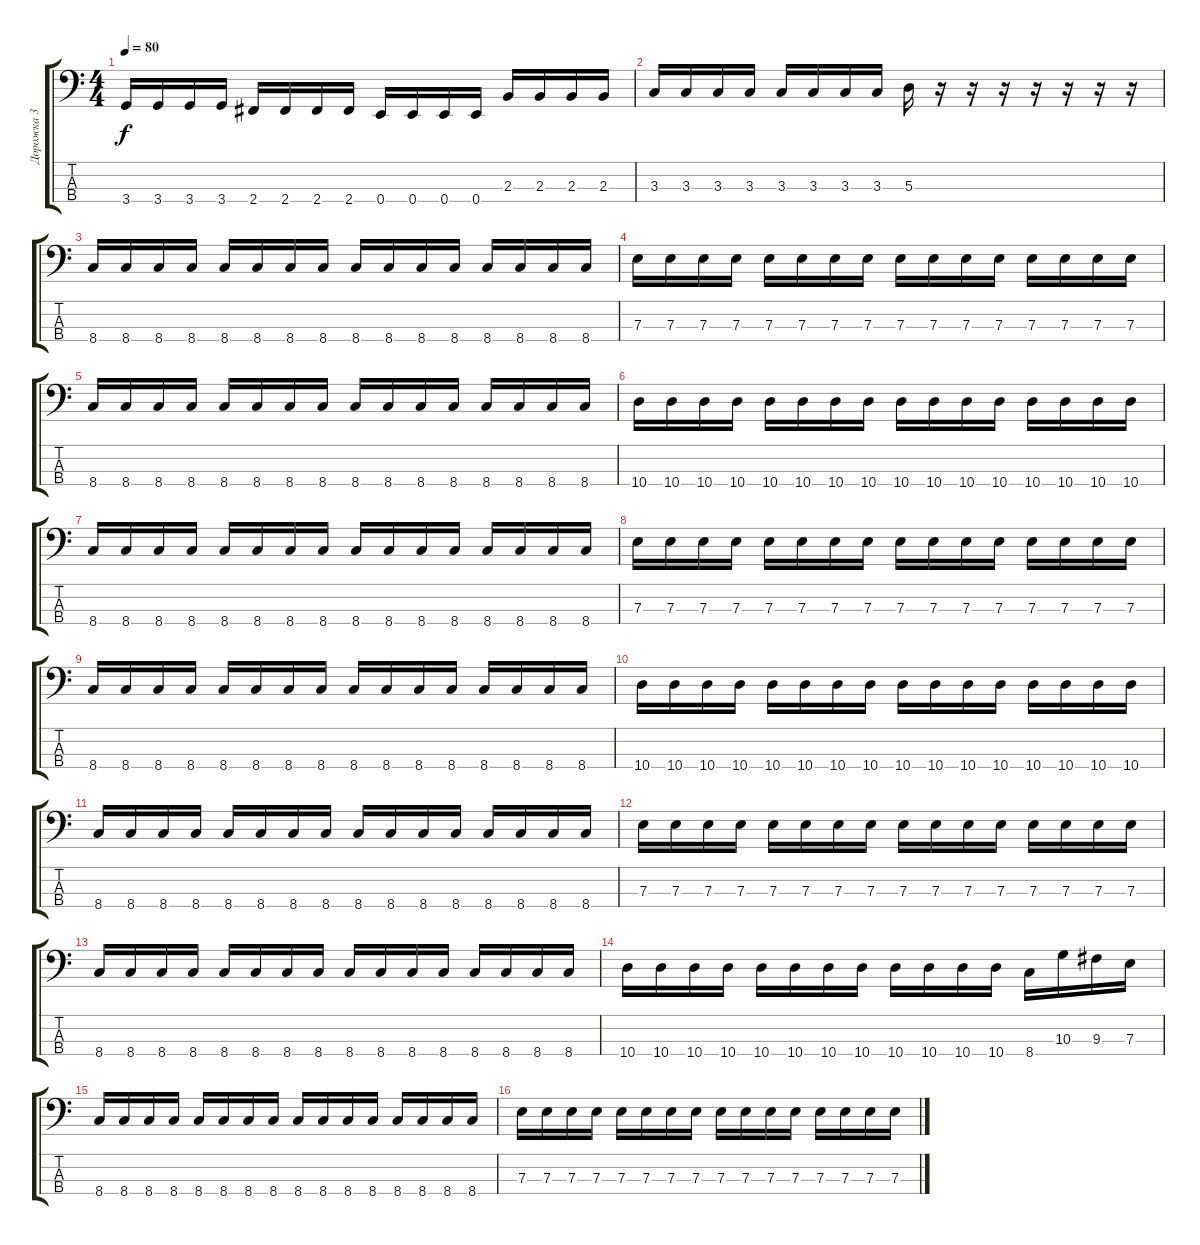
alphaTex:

\track ("Дорожка 3" "Дорожка 3") {instrument electricbasspick}
\staff {score tabs}
\tuning (G2 D2 A1 E1) {hide}
\ts (4 4)
\tempo 80
\clef f4
\ks c
3.4.16{dy f} 3.4.16 3.4.16 3.4.16 2.4.16 2.4.16 2.4.16 2.4.16 0.4.16 0.4.16 0.4.16 0.4.16 2.3.16 2.3.16 2.3.16 2.3.16 |
3.3.16 3.3.16 3.3.16 3.3.16 3.3.16 3.3.16 3.3.16 3.3.16 5.3.16 r.16 r.16 r.16 r.16 r.16 r.16 r.16 |
8.4.16 8.4.16 8.4.16 8.4.16 8.4.16 8.4.16 8.4.16 8.4.16 8.4.16 8.4.16 8.4.16 8.4.16 8.4.16 8.4.16 8.4.16 8.4.16 |
7.3.16 7.3.16 7.3.16 7.3.16 7.3.16 7.3.16 7.3.16 7.3.16 7.3.16 7.3.16 7.3.16 7.3.16 7.3.16 7.3.16 7.3.16 7.3.16 |
8.4.16 8.4.16 8.4.16 8.4.16 8.4.16 8.4.16 8.4.16 8.4.16 8.4.16 8.4.16 8.4.16 8.4.16 8.4.16 8.4.16 8.4.16 8.4.16 |
10.4.16 10.4.16 10.4.16 10.4.16 10.4.16 10.4.16 10.4.16 10.4.16 10.4.16 10.4.16 10.4.16 10.4.16 10.4.16 10.4.16 10.4.16 10.4.16 |
8.4.16 8.4.16 8.4.16 8.4.16 8.4.16 8.4.16 8.4.16 8.4.16 8.4.16 8.4.16 8.4.16 8.4.16 8.4.16 8.4.16 8.4.16 8.4.16 |
7.3.16 7.3.16 7.3.16 7.3.16 7.3.16 7.3.16 7.3.16 7.3.16 7.3.16 7.3.16 7.3.16 7.3.16 7.3.16 7.3.16 7.3.16 7.3.16 |
8.4.16 8.4.16 8.4.16 8.4.16 8.4.16 8.4.16 8.4.16 8.4.16 8.4.16 8.4.16 8.4.16 8.4.16 8.4.16 8.4.16 8.4.16 8.4.16 |
10.4.16 10.4.16 10.4.16 10.4.16 10.4.16 10.4.16 10.4.16 10.4.16 10.4.16 10.4.16 10.4.16 10.4.16 10.4.16 10.4.16 10.4.16 10.4.16 |
8.4.16 8.4.16 8.4.16 8.4.16 8.4.16 8.4.16 8.4.16 8.4.16 8.4.16 8.4.16 8.4.16 8.4.16 8.4.16 8.4.16 8.4.16 8.4.16 |
7.3.16 7.3.16 7.3.16 7.3.16 7.3.16 7.3.16 7.3.16 7.3.16 7.3.16 7.3.16 7.3.16 7.3.16 7.3.16 7.3.16 7.3.16 7.3.16 |
8.4.16 8.4.16 8.4.16 8.4.16 8.4.16 8.4.16 8.4.16 8.4.16 8.4.16 8.4.16 8.4.16 8.4.16 8.4.16 8.4.16 8.4.16 8.4.16 |
10.4.16 10.4.16 10.4.16 10.4.16 10.4.16 10.4.16 10.4.16 10.4.16 10.4.16 10.4.16 10.4.16 10.4.16 8.4.16 10.3.16 9.3.16 7.3.16 |
8.4.16 8.4.16 8.4.16 8.4.16 8.4.16 8.4.16 8.4.16 8.4.16 8.4.16 8.4.16 8.4.16 8.4.16 8.4.16 8.4.16 8.4.16 8.4.16 |
7.3.16 7.3.16 7.3.16 7.3.16 7.3.16 7.3.16 7.3.16 7.3.16 7.3.16 7.3.16 7.3.16 7.3.16 7.3.16 7.3.16 7.3.16 7.3.16
